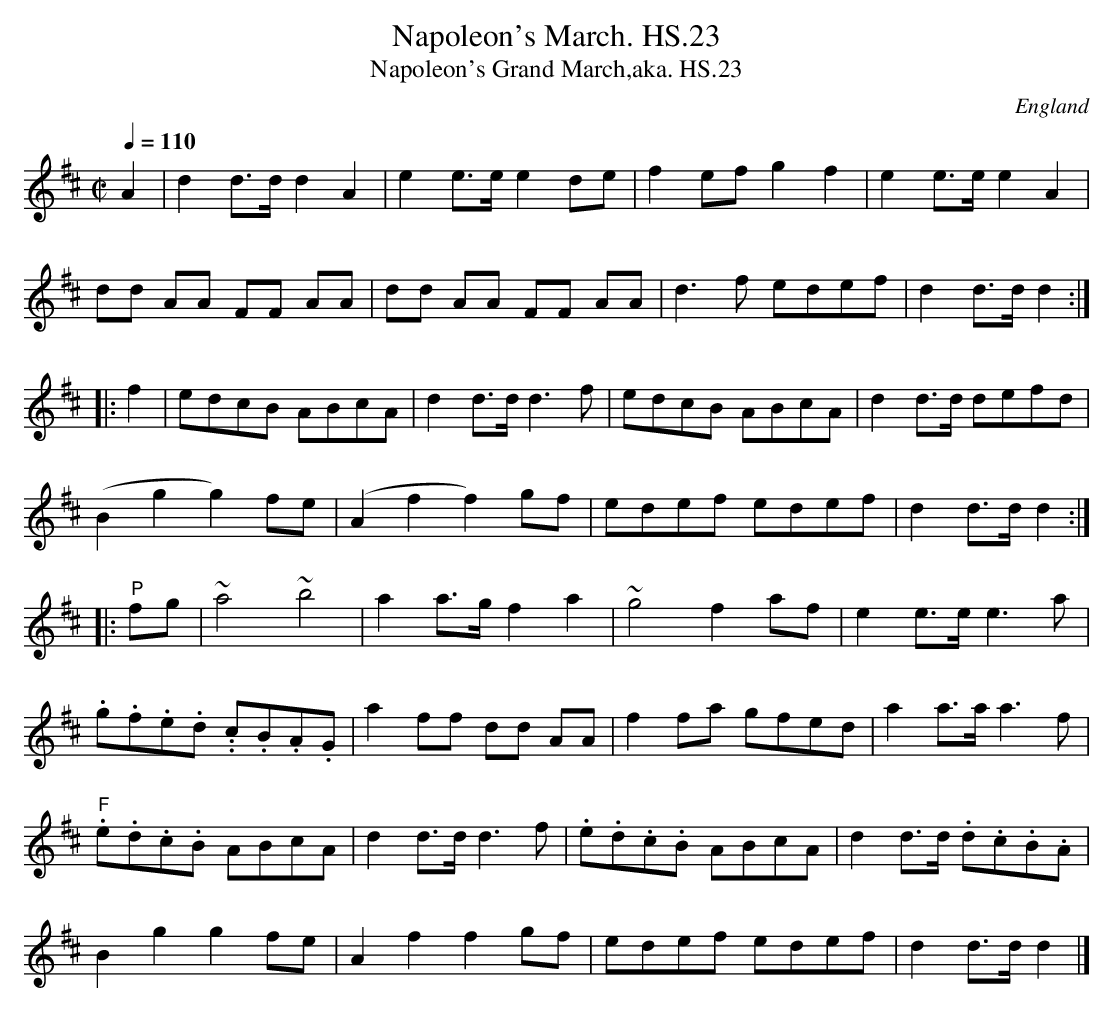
X:1
T:Napoleon's March. HS.23
T:Napoleon's Grand March,aka. HS.23
M:C|
L:1/8
Q:1/4=110
O:England
K:D major
A2|d2d>dd2A2|e2e>ee2de|f2efg2f2|e2e>ee2A2|!
dd AA FF AA|dd AA FF AA|d3f edef|d2d>dd2:|!
|:f2|edcB ABcA|d2d>dd3f|edcB ABcA|d2d>d defd|!
(B2g2g2)fe|(A2f2f2)gf|edef edef|d2d>dd2:|!
|:"^P"fg|~a4 ~b4|a2a>gf2a2|~g4f2af|e2e>ee3a|!
.g.f.e.d. .c.B.A.G|a2ff dd AA|f2fa gfed|a2a>aa3f|!
"^F".e.d.c.B ABcA|d2d>dd3f|.e.d.c.B ABcA|d2d>d .d.c.B.A|!
B2g2g2fe|A2f2f2gf|edef edef|d2d>dd2|]
